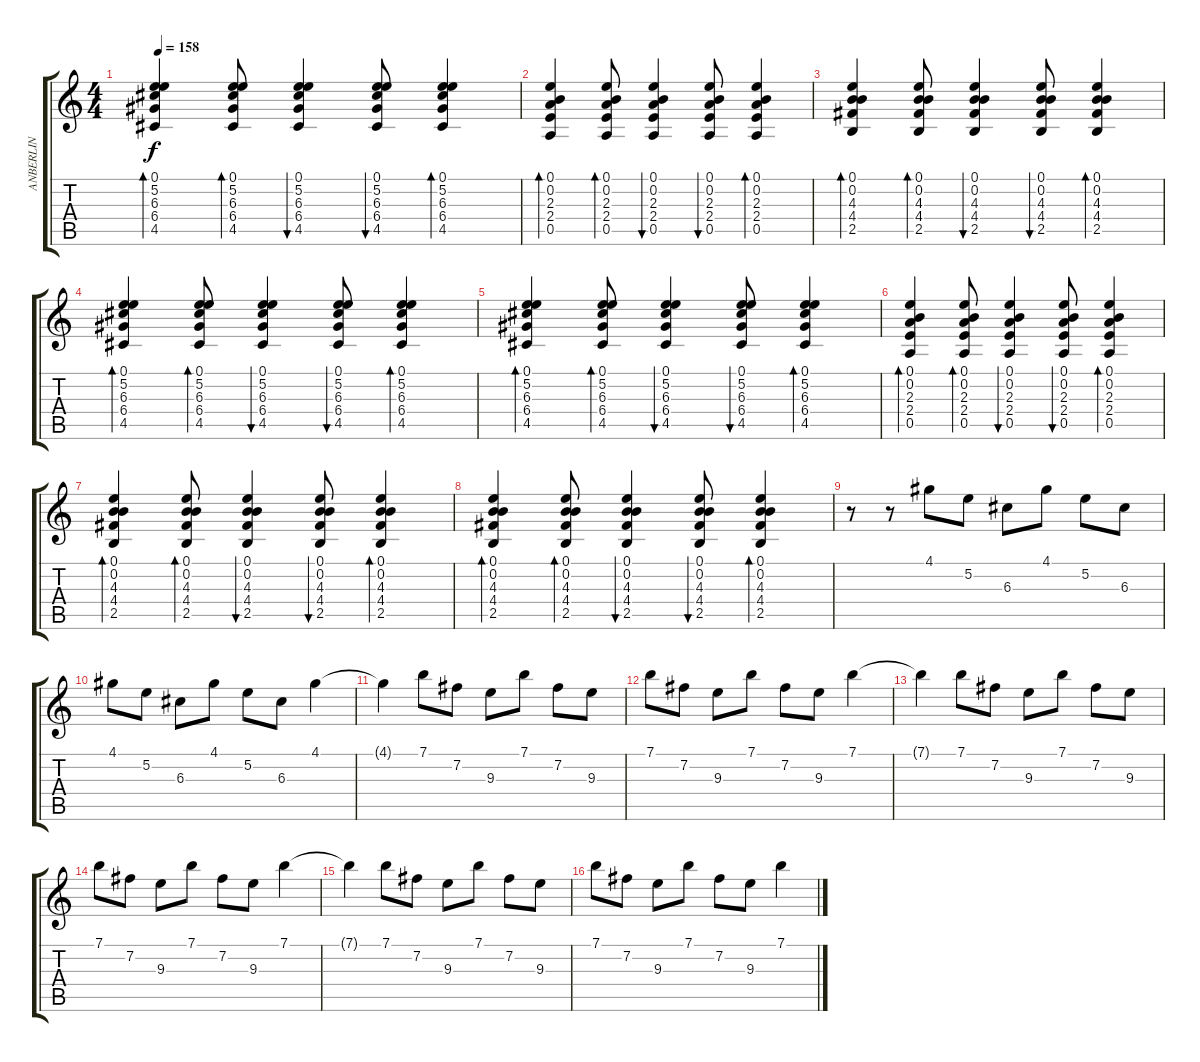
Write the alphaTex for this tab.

\track ("ANBERLIN" "ANBERLIN") {instrument acousticguitarsteel}
\staff {score tabs}
\tuning (E4 B3 G3 D3 A2 E2) {hide}
\ts (4 4)
\tempo 158
\clef g2
\ks c
(0.1 5.2 6.3 6.4 4.5).4{bd 120 dy f} (0.1 5.2 6.3 6.4 4.5).8{bd 120} (0.1 5.2 6.3 6.4 4.5).4{bu 120} (0.1 5.2 6.3 6.4 4.5).8{bu 120} (0.1 5.2 6.3 6.4 4.5).4{bd 120} |
(0.1 0.2 2.3 2.4 0.5).4{bd 120} (0.1 0.2 2.3 2.4 0.5).8{bd 120} (0.1 0.2 2.3 2.4 0.5).4{bu 120} (0.1 0.2 2.3 2.4 0.5).8{bu 120} (0.1 0.2 2.3 2.4 0.5).4{bd 120} |
(0.1 0.2 4.3 4.4 2.5).4{bd 120} (0.1 0.2 4.3 4.4 2.5).8{bd 120} (0.1 0.2 4.3 4.4 2.5).4{bu 120} (0.1 0.2 4.3 4.4 2.5).8{bu 120} (0.1 0.2 4.3 4.4 2.5).4{bd 120} |
(0.1 5.2 6.3 6.4 4.5).4{bd 120} (0.1 5.2 6.3 6.4 4.5).8{bd 120} (0.1 5.2 6.3 6.4 4.5).4{bu 120} (0.1 5.2 6.3 6.4 4.5).8{bu 120} (0.1 5.2 6.3 6.4 4.5).4{bd 120} |
(0.1 5.2 6.3 6.4 4.5).4{bd 120} (0.1 5.2 6.3 6.4 4.5).8{bd 120} (0.1 5.2 6.3 6.4 4.5).4{bu 120} (0.1 5.2 6.3 6.4 4.5).8{bu 120} (0.1 5.2 6.3 6.4 4.5).4{bd 120} |
(0.1 0.2 2.3 2.4 0.5).4{bd 120} (0.1 0.2 2.3 2.4 0.5).8{bd 120} (0.1 0.2 2.3 2.4 0.5).4{bu 120} (0.1 0.2 2.3 2.4 0.5).8{bu 120} (0.1 0.2 2.3 2.4 0.5).4{bd 120} |
(0.1 0.2 4.3 4.4 2.5).4{bd 120} (0.1 0.2 4.3 4.4 2.5).8{bd 120} (0.1 0.2 4.3 4.4 2.5).4{bu 120} (0.1 0.2 4.3 4.4 2.5).8{bu 120} (0.1 0.2 4.3 4.4 2.5).4{bd 120} |
(0.1 0.2 4.3 4.4 2.5).4{bd 120} (0.1 0.2 4.3 4.4 2.5).8{bd 120} (0.1 0.2 4.3 4.4 2.5).4{bu 120} (0.1 0.2 4.3 4.4 2.5).8{bu 120} (0.1 0.2 4.3 4.4 2.5).4{bd 120} |
r.8 r.8 4.1.8 5.2.8 6.3.8 4.1.8 5.2.8 6.3.8 |
4.1.8 5.2.8 6.3.8 4.1.8 5.2.8 6.3.8 4.1.4 |
4.1{t}.4 7.1.8 7.2.8 9.3.8 7.1.8 7.2.8 9.3.8 |
7.1.8 7.2.8 9.3.8 7.1.8 7.2.8 9.3.8 7.1.4 |
7.1{t}.4 7.1.8 7.2.8 9.3.8 7.1.8 7.2.8 9.3.8 |
7.1.8 7.2.8 9.3.8 7.1.8 7.2.8 9.3.8 7.1.4 |
7.1{t}.4 7.1.8 7.2.8 9.3.8 7.1.8 7.2.8 9.3.8 |
7.1.8 7.2.8 9.3.8 7.1.8 7.2.8 9.3.8 7.1.4
